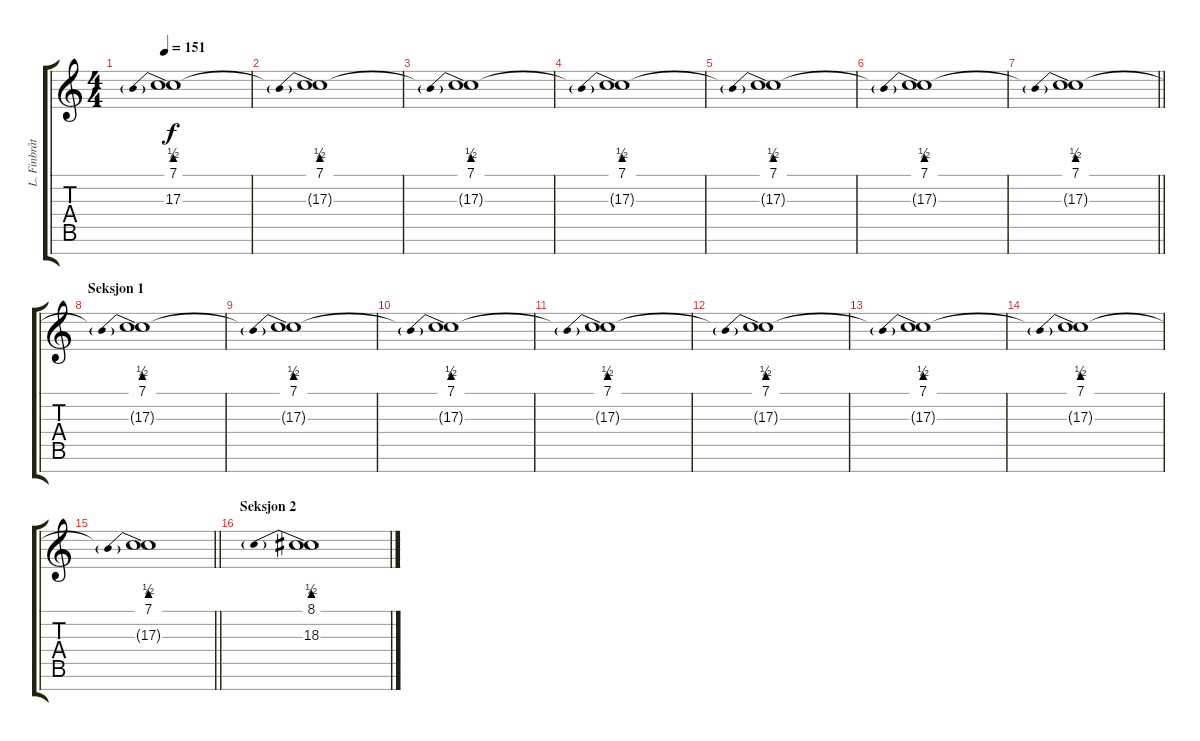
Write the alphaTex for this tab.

\track ("L. Finbråten" "L. Finbråt") {instrument stringensemble1}
\staff {score tabs}
\tuning (E4 B3 G3 D3 A2 E2 B1) {hide}
\ts (4 4)
\tempo 151
\clef g2
\ks c
(7.1{be (prebend 0 2 60 2)} 17.3{t}).1{dy f} |
(7.1{be (prebend 0 2 60 2)} 17.3{t}).1 |
(7.1{be (prebend 0 2 60 2)} 17.3{t}).1 |
(7.1{be (prebend 0 2 60 2)} 17.3{t}).1 |
(7.1{be (prebend 0 2 60 2)} 17.3{t}).1 |
(7.1{be (prebend 0 2 60 2)} 17.3{t}).1 |
\barLineRight lightlight
(7.1{be (prebend 0 2 60 2)} 17.3{t}).1 |
\section ("" "Seksjon 1")
(7.1{be (prebend 0 2 60 2)} 17.3{t}).1{volume 10 instrument stringensemble1} |
(7.1{be (prebend 0 2 60 2)} 17.3{t}).1 |
(7.1{be (prebend 0 2 60 2)} 17.3{t}).1 |
(7.1{be (prebend 0 2 60 2)} 17.3{t}).1 |
(7.1{be (prebend 0 2 60 2)} 17.3{t}).1 |
(7.1{be (prebend 0 2 60 2)} 17.3{t}).1 |
(7.1{be (prebend 0 2 60 2)} 17.3{t}).1 |
\barLineRight lightlight
(7.1{be (prebend 0 2 60 2)} 17.3{t}).1 |
\section ("" "Seksjon 2")
(8.1{be (prebend 0 2 60 2)} 18.3).1{volume 10 instrument stringensemble1}
